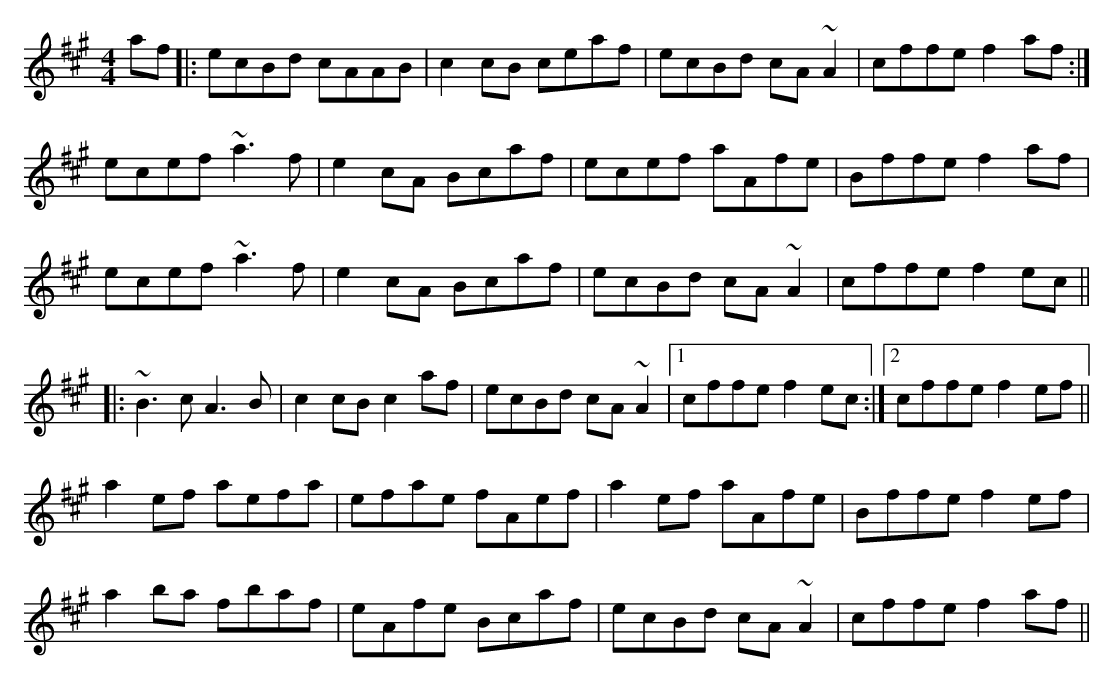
X:1
M:4/4
K:A
af|:ecBd cAAB|c2cB ceaf|ecBd cA~A2|cffe f2af:|
ecef ~a3f|e2cA Bcaf|ecef aAfe|Bffe f2af|
ecef ~a3f|e2cA Bcaf|ecBd cA~A2|cffe f2ec||
|:~B3c A3B|c2cB c2af|ecBd cA~A2|1 cffe f2ec:|2 cffe f2ef||
a2ef aefa|efae fAef|a2ef aAfe|Bffe f2ef|
a2ba fbaf|eAfe Bcaf|ecBd cA~A2|cffe f2af||
